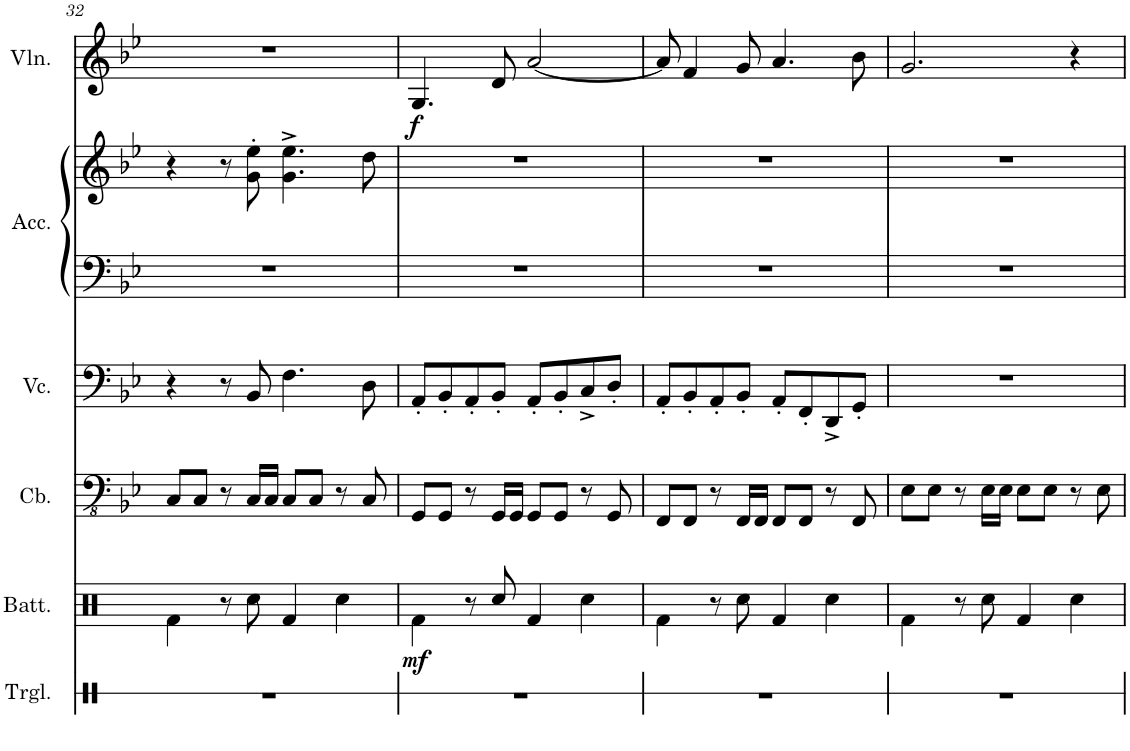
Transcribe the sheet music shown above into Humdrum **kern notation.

**kern	**kern	**dynam	**kern	**kern	**kern	**kern	**kern	**dynam
*part6	*part5	*part5	*part4	*part3	*part2	*part2	*part1	*part1
*staff7	*staff6	*staff6	*staff5	*staff4	*staff3	*staff2	*staff1	*staff1
*I"Triangle	*I"Batterie	*	*I"Contrebasse	*I"Violoncelle	*I"Accordéon	*	*I"Violon	*
*I'Trgl.	*I'Batt.	*	*I'Cb.	*I'Vc.	*I'Acc.	*	*I'Vln.	*
!!LO:PB:g=z
*clefX	*clefX	*	*clefFv4	*clefF4	*clefF4	*clefG2	*clefG2	*
*	*	*	*Trd7c12	*	*	*	*	*
*k[]	*k[]	*	*k[b-e-]	*k[b-e-]	*k[b-e-]	*k[b-e-]	*k[b-e-]	*
*M4/4	*M4/4	*	*M4/4	*M4/4	*M4/4	*M4/4	*M4/4	*
=32	=32	=32	=32	=32	=32	=32	=32	=32
1r	4Rf\	.	8CC/L	4r	1r	4r	1r	.
.	.	.	8CC/J	.	.	.	.	.
.	8r	.	8r	8r	.	8r	.	.
.	8Rcc\	.	16CC/LL	8BB-/	.	8g\' 8ee-\'	.	.
.	.	.	16CC/JJ	.	.	.	.	.
.	4Rf/	.	8CC/L	4.F\	.	4.g\^ 4.ee-\^	.	.
.	.	.	8CC/J	.	.	.	.	.
.	4Rcc\	.	8r	.	.	.	.	.
.	.	.	8CC/	8D\	.	8dd\	.	.
=33	=33	=33	=33	=33	=33	=33	=33	=33
!	!	!LO:DY:b	!	!	!	!	!	!LO:DY:b
1r	4Rf\	mf	8GGG/L	8AA'/L	1r	1r	4.G/	f
.	.	.	8GGG/J	8BB-'/	.	.	.	.
.	8r	.	8r	8AA'/	.	.	.	.
.	8Rcc/	.	16GGG/LL	8BB-'/J	.	.	8d/	.
.	.	.	16GGG/JJ	.	.	.	.	.
.	4Rf/	.	8GGG/L	8AA'/L	.	.	[2a/	.
.	.	.	8GGG/J	8BB-'/	.	.	.	.
.	4Rcc\	.	8r	8C^/	.	.	.	.
.	.	.	8GGG/	8D'/J	.	.	.	.
=34	=34	=34	=34	=34	=34	=34	=34	=34
1r	4Rf\	.	8FFF/L	8AA'/L	1r	1r	8a/]	.
.	.	.	8FFF/J	8BB-'/	.	.	4f/	.
.	8r	.	8r	8AA'/	.	.	.	.
.	8Rcc\	.	16FFF/LL	8BB-'/J	.	.	8g/	.
.	.	.	16FFF/JJ	.	.	.	.	.
.	4Rf/	.	8FFF/L	8AA'/L	.	.	4.a/	.
.	.	.	8FFF/J	8FF'/	.	.	.	.
.	4Rcc\	.	8r	8DD^/	.	.	.	.
.	.	.	8FFF/	8GG'/J	.	.	8b-\	.
=35	=35	=35	=35	=35	=35	=35	=35	=35
1r	4Rf\	.	8EE-\L	1r	1r	1r	2.g/	.
.	.	.	8EE-\J	.	.	.	.	.
.	8r	.	8r	.	.	.	.	.
.	8Rcc\	.	16EE-\LL	.	.	.	.	.
.	.	.	16EE-\JJ	.	.	.	.	.
.	4Rf/	.	8EE-\L	.	.	.	.	.
.	.	.	8EE-\J	.	.	.	.	.
.	4Rcc\	.	8r	.	.	.	4r	.
.	.	.	8EE-\	.	.	.	.	.
=	=	=	=	=	=	=	=	=
*-	*-	*-	*-	*-	*-	*-	*-	*-
